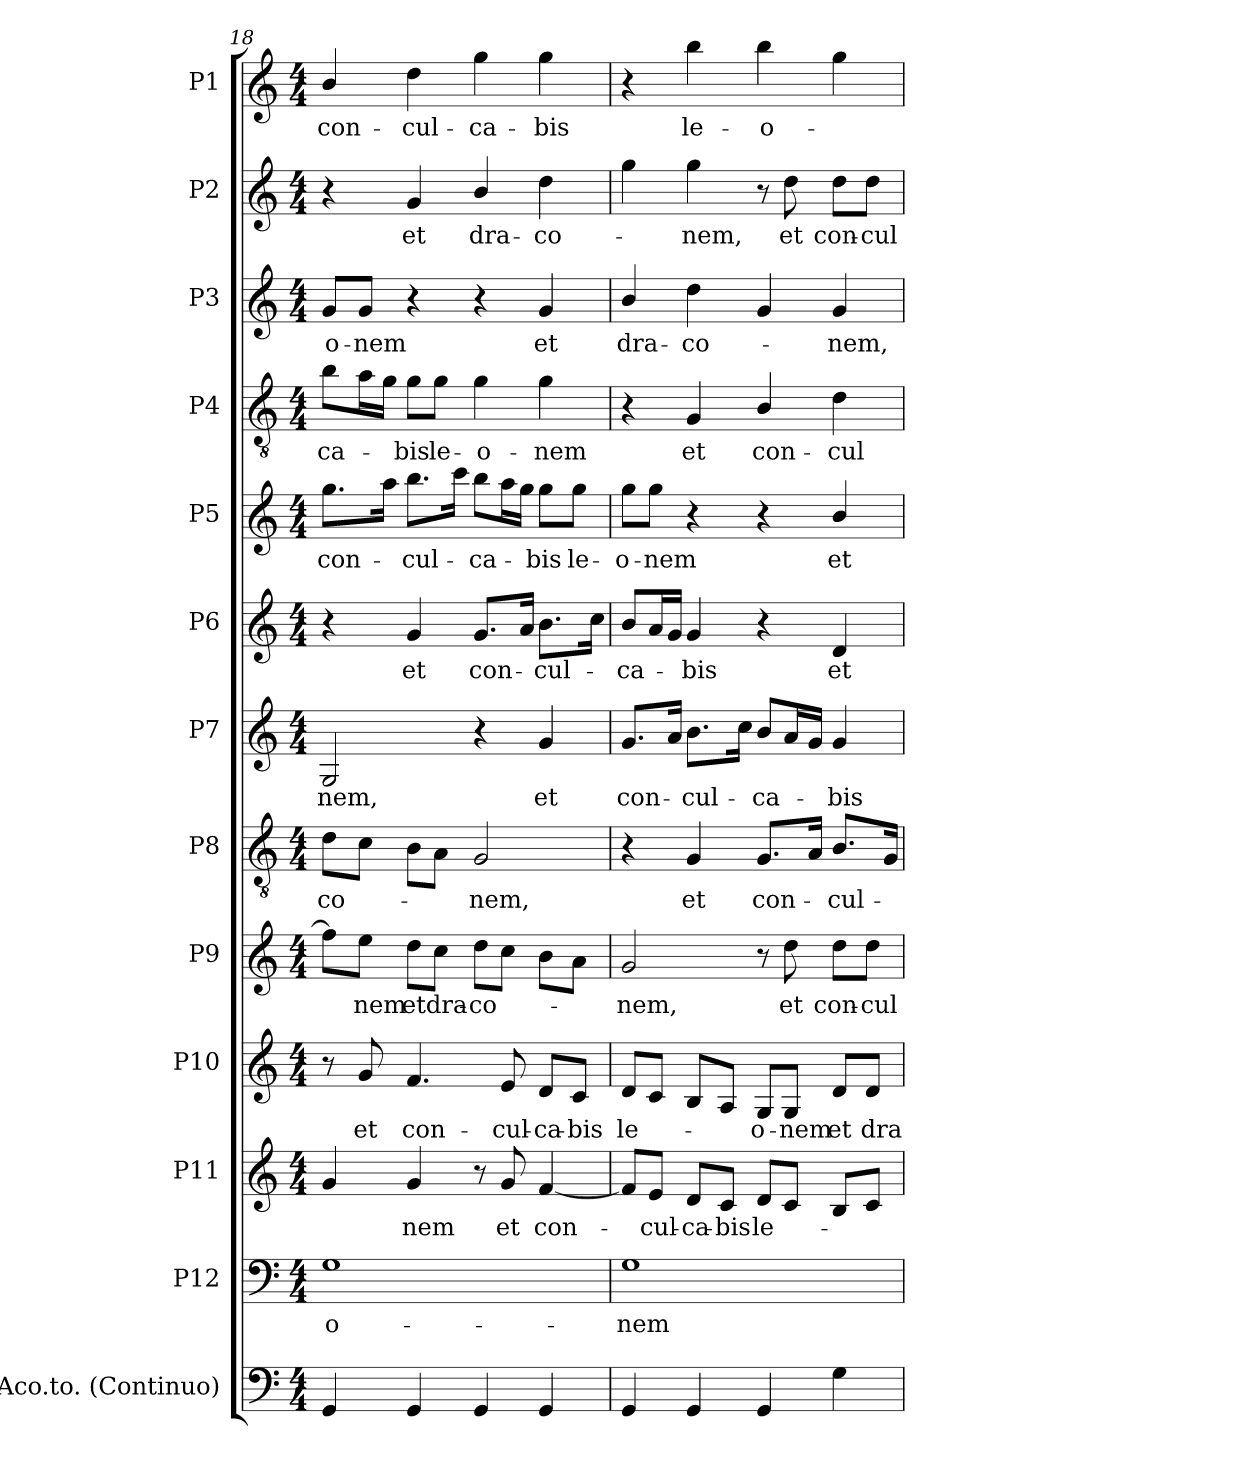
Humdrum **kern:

**kern	**kern	**text	**kern	**text	**kern	**text	**kern	**text	**kern	**text	**kern	**text	**kern	**text	**kern	**text	**kern	**text	**kern	**text	**kern	**text	**kern	**text
*part13	*part12	*part12	*part11	*part11	*part10	*part10	*part9	*part9	*part8	*part8	*part7	*part7	*part6	*part6	*part5	*part5	*part4	*part4	*part3	*part3	*part2	*part2	*part1	*part1
*staff13	*staff12	*staff12	*staff11	*staff11	*staff10	*staff10	*staff9	*staff9	*staff8	*staff8	*staff7	*staff7	*staff6	*staff6	*staff5	*staff5	*staff4	*staff4	*staff3	*staff3	*staff2	*staff2	*staff1	*staff1
*I"Aco.to.  (Continuo)	*I"P12	*	*I"P11	*	*I"P10	*	*I"P9	*	*I"P8	*	*I"P7	*	*I"P6	*	*I"P5	*	*I"P4	*	*I"P3	*	*I"P2	*	*I"P1	*
*clefF4	*clefF4	*	*clefG2	*	*clefG2	*	*clefG2	*	*clefGv2	*	*clefG2	*	*clefG2	*	*clefG2	*	*clefGv2	*	*clefG2	*	*clefG2	*	*clefG2	*
*	*	*	*	*	*	*	*	*	*ITrd7c12	*	*	*	*	*	*	*	*ITrd7c12	*	*	*	*	*	*	*
*k[]	*k[]	*	*k[]	*	*k[]	*	*k[]	*	*k[]	*	*k[]	*	*k[]	*	*k[]	*	*k[]	*	*k[]	*	*k[]	*	*k[]	*
*C:	*C:	*	*C:	*	*C:	*	*C:	*	*C:	*	*C:	*	*C:	*	*C:	*	*C:	*	*C:	*	*C:	*	*C:	*
*M4/4	*M4/4	*	*M4/4	*	*M4/4	*	*M4/4	*	*M4/4	*	*M4/4	*	*M4/4	*	*M4/4	*	*M4/4	*	*M4/4	*	*M4/4	*	*M4/4	*
=18	=18	=18	=18	=18	=18	=18	=18	=18	=18	=18	=18	=18	=18	=18	=18	=18	=18	=18	=18	=18	=18	=18	=18	=18
!	!	!LO:LY:b:color=#000000	!	!	!	!	!	!	!	!	!	!	!	!	!	!	!	!	!	!	!	!	!	!
!	!	!	!	!	!	!	!	!	!	!LO:LY:b:color=#000000	!	!	!	!	!	!	!	!	!	!	!	!	!	!
!	!	!	!	!	!	!	!	!	!	!	!	!LO:LY:b:color=#000000	!	!	!	!	!	!	!	!	!	!	!	!
!	!	!	!	!	!	!	!	!	!	!	!	!	!	!	!	!LO:LY:b:color=#000000	!	!	!	!	!	!	!	!
!	!	!	!	!	!	!	!	!	!	!	!	!	!	!	!	!	!	!LO:LY:b:color=#000000	!	!	!	!	!	!
!	!	!	!	!	!	!	!	!	!	!	!	!	!	!	!	!	!	!	!	!LO:LY:b:color=#000000	!	!	!	!
!	!	!	!	!	!	!	!	!	!	!	!	!	!	!	!	!	!	!	!	!	!	!	!	!LO:LY:b:color=#000000
4GGi/	1Gi	-o-	4gi/	.	8r	.	8ffi\L]	.	8Di\L	-co-	2Gi/	-nem,	4r	.	8.ggi\L	con-	8Bi\L	-ca-	8gi/L	-o-	4r	.	4bi/	con-
!	!	!	!	!	!	!LO:LY:b:color=#000000	!	!	!	!	!	!	!	!	!	!	!	!	!	!	!	!	!	!
!	!	!	!	!	!	!	!	!LO:LY:b:color=#000000	!	!	!	!	!	!	!	!	!	!	!	!	!	!	!	!
!	!	!	!	!	!	!	!	!	!	!	!	!	!	!	!	!	!	!	!	!LO:LY:b:color=#000000	!	!	!	!
.	.	.	.	.	8gi/	et	8eei\J	-nem	8Ci\J	.	.	.	.	.	.	.	16Ai\L	.	8gi/J	-nem	.	.	.	.
.	.	.	.	.	.	.	.	.	.	.	.	.	.	.	16aai\Jk	.	16Gi\JJ	.	.	.	.	.	.	.
!	!	!	!	!LO:LY:b:color=#000000	!	!	!	!	!	!	!	!	!	!	!	!	!	!	!	!	!	!	!	!
!	!	!	!	!	!	!LO:LY:b:color=#000000	!	!	!	!	!	!	!	!	!	!	!	!	!	!	!	!	!	!
!	!	!	!	!	!	!	!	!LO:LY:b:color=#000000	!	!	!	!	!	!	!	!	!	!	!	!	!	!	!	!
!	!	!	!	!	!	!	!	!	!	!	!	!	!	!LO:LY:b:color=#000000	!	!	!	!	!	!	!	!	!	!
!	!	!	!	!	!	!	!	!	!	!	!	!	!	!	!	!LO:LY:b:color=#000000	!	!	!	!	!	!	!	!
!	!	!	!	!	!	!	!	!	!	!	!	!	!	!	!	!	!	!LO:LY:b:color=#000000	!	!	!	!	!	!
!	!	!	!	!	!	!	!	!	!	!	!	!	!	!	!	!	!	!	!	!	!	!LO:LY:b:color=#000000	!	!
!	!	!	!	!	!	!	!	!	!	!	!	!	!	!	!	!	!	!	!	!	!	!	!	!LO:LY:b:color=#000000
4GGi/	.	.	4gi/	-nem	4.fi/	con-	8ddi\L	et	8BBi\L	.	.	.	4gi/	et	8.bbi\L	-cul-	8Gi\L	-bis	4r	.	4gi/	et	4ddi\	-cul-
!	!	!	!	!	!	!	!	!LO:LY:b:color=#000000	!	!	!	!	!	!	!	!	!	!	!	!	!	!	!	!
!	!	!	!	!	!	!	!	!	!	!	!	!	!	!	!	!	!	!LO:LY:b:color=#000000	!	!	!	!	!	!
.	.	.	.	.	.	.	8cci\J	dra-	8AAi\J	.	.	.	.	.	.	.	8Gi\J	le-	.	.	.	.	.	.
.	.	.	.	.	.	.	.	.	.	.	.	.	.	.	16ccci\Jk	.	.	.	.	.	.	.	.	.
!	!	!	!	!	!	!	!	!LO:LY:b:color=#000000	!	!	!	!	!	!	!	!	!	!	!	!	!	!	!	!
!	!	!	!	!	!	!	!	!	!	!LO:LY:b:color=#000000	!	!	!	!	!	!	!	!	!	!	!	!	!	!
!	!	!	!	!	!	!	!	!	!	!	!	!	!	!LO:LY:b:color=#000000	!	!	!	!	!	!	!	!	!	!
!	!	!	!	!	!	!	!	!	!	!	!	!	!	!	!	!LO:LY:b:color=#000000	!	!	!	!	!	!	!	!
!	!	!	!	!	!	!	!	!	!	!	!	!	!	!	!	!	!	!LO:LY:b:color=#000000	!	!	!	!	!	!
!	!	!	!	!	!	!	!	!	!	!	!	!	!	!	!	!	!	!	!	!	!	!LO:LY:b:color=#000000	!	!
!	!	!	!	!	!	!	!	!	!	!	!	!	!	!	!	!	!	!	!	!	!	!	!	!LO:LY:b:color=#000000
4GGi/	.	.	8r	.	.	.	8ddi\L	-co-	2GGi/	-nem,	4r	.	8.gi/L	con-	8bbi\L	-ca-	4Gi\	-o-	4r	.	4bi/	dra-	4ggi\	-ca-
!	!	!	!	!LO:LY:b:color=#000000	!	!	!	!	!	!	!	!	!	!	!	!	!	!	!	!	!	!	!	!
!	!	!	!	!	!	!LO:LY:b:color=#000000	!	!	!	!	!	!	!	!	!	!	!	!	!	!	!	!	!	!
.	.	.	8gi/	et	8ei/	-cul-	8cci\J	.	.	.	.	.	.	.	16aai\L	.	.	.	.	.	.	.	.	.
.	.	.	.	.	.	.	.	.	.	.	.	.	16ai/Jk	.	16ggi\JJ	.	.	.	.	.	.	.	.	.
!	!	!	!	!LO:LY:b:color=#000000	!	!	!	!	!	!	!	!	!	!	!	!	!	!	!	!	!	!	!	!
!	!	!	!	!	!	!LO:LY:b:color=#000000	!	!	!	!	!	!	!	!	!	!	!	!	!	!	!	!	!	!
!	!	!	!	!	!	!	!	!	!	!	!	!LO:LY:b:color=#000000	!	!	!	!	!	!	!	!	!	!	!	!
!	!	!	!	!	!	!	!	!	!	!	!	!	!	!LO:LY:b:color=#000000	!	!	!	!	!	!	!	!	!	!
!	!	!	!	!	!	!	!	!	!	!	!	!	!	!	!	!LO:LY:b:color=#000000	!	!	!	!	!	!	!	!
!	!	!	!	!	!	!	!	!	!	!	!	!	!	!	!	!	!	!LO:LY:b:color=#000000	!	!	!	!	!	!
!	!	!	!	!	!	!	!	!	!	!	!	!	!	!	!	!	!	!	!	!LO:LY:b:color=#000000	!	!	!	!
!	!	!	!	!	!	!	!	!	!	!	!	!	!	!	!	!	!	!	!	!	!	!LO:LY:b:color=#000000	!	!
!	!	!	!	!	!	!	!	!	!	!	!	!	!	!	!	!	!	!	!	!	!	!	!	!LO:LY:b:color=#000000
4GGi/	.	.	[4fi/	con-	8di/L	-ca-	8bi\L	.	.	.	4gi/	et	8.bi\L	-cul-	8ggi\L	-bis	4Gi\	-nem	4gi/	et	4ddi\	-co-	4ggi\	-bis
!	!	!	!	!	!	!LO:LY:b:color=#000000	!	!	!	!	!	!	!	!	!	!	!	!	!	!	!	!	!	!
!	!	!	!	!	!	!	!	!	!	!	!	!	!	!	!	!LO:LY:b:color=#000000	!	!	!	!	!	!	!	!
.	.	.	.	.	8ci/J	-bis	8ai\J	.	.	.	.	.	.	.	8ggi\J	le-	.	.	.	.	.	.	.	.
.	.	.	.	.	.	.	.	.	.	.	.	.	16cci\Jk	.	.	.	.	.	.	.	.	.	.	.
=19	=19	=19	=19	=19	=19	=19	=19	=19	=19	=19	=19	=19	=19	=19	=19	=19	=19	=19	=19	=19	=19	=19	=19	=19
!	!	!LO:LY:b:color=#000000	!	!	!	!	!	!	!	!	!	!	!	!	!	!	!	!	!	!	!	!	!	!
!	!	!	!	!	!	!LO:LY:b:color=#000000	!	!	!	!	!	!	!	!	!	!	!	!	!	!	!	!	!	!
!	!	!	!	!	!	!	!	!LO:LY:b:color=#000000	!	!	!	!	!	!	!	!	!	!	!	!	!	!	!	!
!	!	!	!	!	!	!	!	!	!	!	!	!LO:LY:b:color=#000000	!	!	!	!	!	!	!	!	!	!	!	!
!	!	!	!	!	!	!	!	!	!	!	!	!	!	!LO:LY:b:color=#000000	!	!	!	!	!	!	!	!	!	!
!	!	!	!	!	!	!	!	!	!	!	!	!	!	!	!	!LO:LY:b:color=#000000	!	!	!	!	!	!	!	!
!	!	!	!	!	!	!	!	!	!	!	!	!	!	!	!	!	!	!	!	!LO:LY:b:color=#000000	!	!	!	!
4GGi/	1Gi	-nem	8fi/L]	.	8di/L	le-	2gi/	-nem,	4r	.	8.gi/L	con-	8bi/L	-ca-	8ggi\L	-o-	4r	.	4bi/	dra-	4ggi\	.	4r	.
!	!	!	!	!LO:LY:b:color=#000000	!	!	!	!	!	!	!	!	!	!	!	!	!	!	!	!	!	!	!	!
!	!	!	!	!	!	!	!	!	!	!	!	!	!	!	!	!LO:LY:b:color=#000000	!	!	!	!	!	!	!	!
.	.	.	8ei/J	-cul-	8ci/J	.	.	.	.	.	.	.	16ai/L	.	8ggi\J	-nem	.	.	.	.	.	.	.	.
.	.	.	.	.	.	.	.	.	.	.	16ai/Jk	.	16gi/JJ	.	.	.	.	.	.	.	.	.	.	.
!	!	!	!	!LO:LY:b:color=#000000	!	!	!	!	!	!	!	!	!	!	!	!	!	!	!	!	!	!	!	!
!	!	!	!	!	!	!	!	!	!	!LO:LY:b:color=#000000	!	!	!	!	!	!	!	!	!	!	!	!	!	!
!	!	!	!	!	!	!	!	!	!	!	!	!LO:LY:b:color=#000000	!	!	!	!	!	!	!	!	!	!	!	!
!	!	!	!	!	!	!	!	!	!	!	!	!	!	!LO:LY:b:color=#000000	!	!	!	!	!	!	!	!	!	!
!	!	!	!	!	!	!	!	!	!	!	!	!	!	!	!	!	!	!LO:LY:b:color=#000000	!	!	!	!	!	!
!	!	!	!	!	!	!	!	!	!	!	!	!	!	!	!	!	!	!	!	!LO:LY:b:color=#000000	!	!	!	!
!	!	!	!	!	!	!	!	!	!	!	!	!	!	!	!	!	!	!	!	!	!	!LO:LY:b:color=#000000	!	!
!	!	!	!	!	!	!	!	!	!	!	!	!	!	!	!	!	!	!	!	!	!	!	!	!LO:LY:b:color=#000000
4GGi/	.	.	8di/L	-ca-	8Bi/L	.	.	.	4GGi/	et	8.bi\L	-cul-	4gi/	-bis	4r	.	4GGi/	et	4ddi\	-co-	4ggi\	-nem,	4bbi\	le-
!	!	!	!	!LO:LY:b:color=#000000	!	!	!	!	!	!	!	!	!	!	!	!	!	!	!	!	!	!	!	!
.	.	.	8ci/J	-bis	8Ai/J	.	.	.	.	.	.	.	.	.	.	.	.	.	.	.	.	.	.	.
.	.	.	.	.	.	.	.	.	.	.	16cci\Jk	.	.	.	.	.	.	.	.	.	.	.	.	.
!	!	!	!	!LO:LY:b:color=#000000	!	!	!	!	!	!	!	!	!	!	!	!	!	!	!	!	!	!	!	!
!	!	!	!	!	!	!LO:LY:b:color=#000000	!	!	!	!	!	!	!	!	!	!	!	!	!	!	!	!	!	!
!	!	!	!	!	!	!	!	!	!	!LO:LY:b:color=#000000	!	!	!	!	!	!	!	!	!	!	!	!	!	!
!	!	!	!	!	!	!	!	!	!	!	!	!LO:LY:b:color=#000000	!	!	!	!	!	!	!	!	!	!	!	!
!	!	!	!	!	!	!	!	!	!	!	!	!	!	!	!	!	!	!LO:LY:b:color=#000000	!	!	!	!	!	!
!	!	!	!	!	!	!	!	!	!	!	!	!	!	!	!	!	!	!	!	!	!	!	!	!LO:LY:b:color=#000000
4GGi/	.	.	8di/L	le-	8Gi/L	-o-	8r	.	8.GGi/L	con-	8bi/L	-ca-	4r	.	4r	.	4BBi/	con-	4gi/	.	8r	.	4bbi\	-o-
!	!	!	!	!	!	!LO:LY:b:color=#000000	!	!	!	!	!	!	!	!	!	!	!	!	!	!	!	!	!	!
!	!	!	!	!	!	!	!	!LO:LY:b:color=#000000	!	!	!	!	!	!	!	!	!	!	!	!	!	!	!	!
!	!	!	!	!	!	!	!	!	!	!	!	!	!	!	!	!	!	!	!	!	!	!LO:LY:b:color=#000000	!	!
.	.	.	8ci/J	.	8Gi/J	-nem	8ddi\	et	.	.	16ai/L	.	.	.	.	.	.	.	.	.	8ddi\	et	.	.
.	.	.	.	.	.	.	.	.	16AAi/Jk	.	16gi/JJ	.	.	.	.	.	.	.	.	.	.	.	.	.
!	!	!	!	!	!	!LO:LY:b:color=#000000	!	!	!	!	!	!	!	!	!	!	!	!	!	!	!	!	!	!
!	!	!	!	!	!	!	!	!LO:LY:b:color=#000000	!	!	!	!	!	!	!	!	!	!	!	!	!	!	!	!
!	!	!	!	!	!	!	!	!	!	!LO:LY:b:color=#000000	!	!	!	!	!	!	!	!	!	!	!	!	!	!
!	!	!	!	!	!	!	!	!	!	!	!	!LO:LY:b:color=#000000	!	!	!	!	!	!	!	!	!	!	!	!
!	!	!	!	!	!	!	!	!	!	!	!	!	!	!LO:LY:b:color=#000000	!	!	!	!	!	!	!	!	!	!
!	!	!	!	!	!	!	!	!	!	!	!	!	!	!	!	!LO:LY:b:color=#000000	!	!	!	!	!	!	!	!
!	!	!	!	!	!	!	!	!	!	!	!	!	!	!	!	!	!	!LO:LY:b:color=#000000	!	!	!	!	!	!
!	!	!	!	!	!	!	!	!	!	!	!	!	!	!	!	!	!	!	!	!LO:LY:b:color=#000000	!	!	!	!
!	!	!	!	!	!	!	!	!	!	!	!	!	!	!	!	!	!	!	!	!	!	!LO:LY:b:color=#000000	!	!
4Gi\	.	.	8Bi/L	.	8di/L	et	8ddi\L	con-	8.BBi/L	-cul-	4gi/	-bis	4di/	et	4bi/	et	4Di\	-cul-	4gi/	-nem,	8ddi\L	con-	4ggi\	.
!	!	!	!	!	!	!LO:LY:b:color=#000000	!	!	!	!	!	!	!	!	!	!	!	!	!	!	!	!	!	!
!	!	!	!	!	!	!	!	!LO:LY:b:color=#000000	!	!	!	!	!	!	!	!	!	!	!	!	!	!	!	!
!	!	!	!	!	!	!	!	!	!	!	!	!	!	!	!	!	!	!	!	!	!	!LO:LY:b:color=#000000	!	!
.	.	.	8ci/J	.	8di/J	dra-	8ddi\J	-cul-	.	.	.	.	.	.	.	.	.	.	.	.	8ddi\J	-cul-	.	.
.	.	.	.	.	.	.	.	.	16GGi/Jk	.	.	.	.	.	.	.	.	.	.	.	.	.	.	.
=	=	=	=	=	=	=	=	=	=	=	=	=	=	=	=	=	=	=	=	=	=	=	=	=
*-	*-	*-	*-	*-	*-	*-	*-	*-	*-	*-	*-	*-	*-	*-	*-	*-	*-	*-	*-	*-	*-	*-	*-	*-
